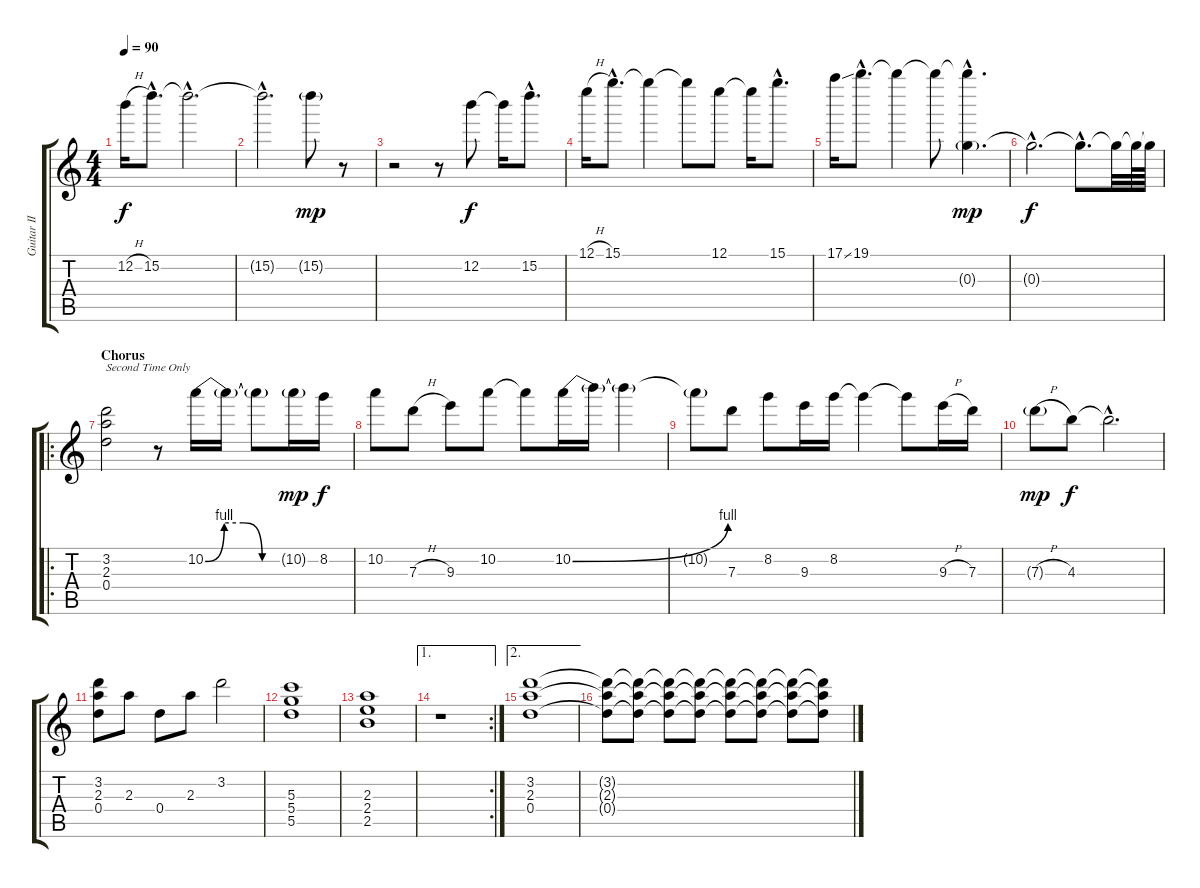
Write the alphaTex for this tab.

\track ("Guitar II (Octave Up)" "Guitar II ") {instrument distortionguitar}
\staff {score tabs}
\tuning (E5 B4 G4 D4 A3 D3) {hide}
\ts (4 4)
\tempo 90
\clef g2
\ks c
12.2{h}.16{dy f} 15.2{hac}.8{d} 15.2{hac t}.2{d} |
15.2{hac t}.2{d} 15.2{g}.8{dy mp} r.8 |
r.2 r.8 12.2.8{dy f} 12.2{t}.16 15.2{hac}.8{d} |
12.1{h}.16 15.1{hac}.8{d} 15.1{t}.4 15.1{t}.8 12.1.8 12.1{t}.16 15.1{hac}.8{d} |
17.1{ss}.16 19.1{hac}.8{d} 19.1{t}.4 19.1{t}.8 (19.1{hac t} 0.3{g hac}).4{d dy mp} |
0.3{hac t}.2{d dy f} 0.3{hac t}.8{d} 0.3{t}.32 0.3{t}.64 0.3{t}.64{volume 0} |
\ro
\section ("" "Chorus")
(3.2 2.3 0.4).2{txt "Second Time Only"} r.8 10.2{be (custom 0 0 15 4 30 4 45 0 60 0)}.16 10.2{t}.16 10.2{t}.8 10.2{g}.16{dy mp} 8.2.16{dy f} |
10.2.8 7.3{h}.8 9.3.8 10.2.8 10.2{t}.8 10.2{be (bend 0 0 60 4)}.16 10.2{t}.16 10.2{t}.4 |
10.2{t}.8 7.3.8 8.2.8 9.3.16 8.2.16 8.2{t}.4 8.2{t}.8 9.3{h}.16 7.3.16 |
7.3{h g}.8{dy mp} 4.3.8{dy f} 4.3{hac t}.2{d} |
(3.2 2.3 0.4).8 2.3.8 0.4.8 2.3.8 3.2.2 |
(5.3 5.4 5.5).1 |
(2.3 2.4 2.5).1 |
\ae 1
\rc 2
r.1{volume 7} |
\ae 2
(3.2 2.3 0.4).1 |
(3.2{t} 2.3{t} 0.4{t}).8{volume 7} (3.2{t} 2.3{t} 0.4{t}).8{volume 6} (3.2{t} 2.3{t} 0.4{t}).8{volume 5} (3.2{t} 2.3{t} 0.4{t}).8{volume 4} (3.2{t} 2.3{t} 0.4{t}).8{volume 3} (3.2{t} 2.3{t} 0.4{t}).8{volume 2} (3.2{t} 2.3{t} 0.4{t}).8{volume 1} (3.2{t} 2.3{t} 0.4{t}).8{volume 0}
